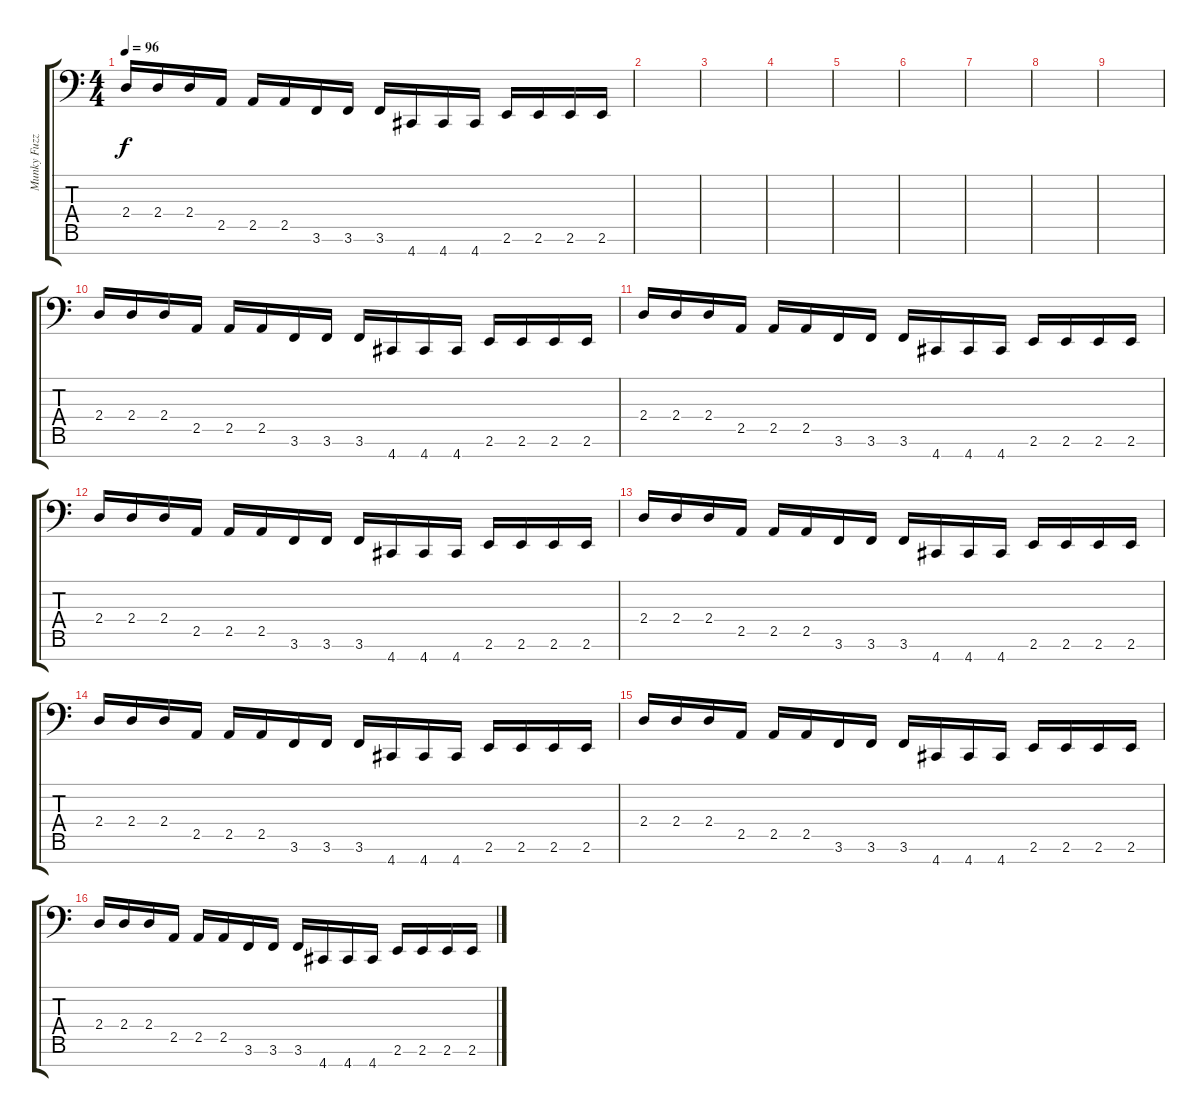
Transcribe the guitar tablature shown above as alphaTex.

\track ("Munky Fuzz" "Munky Fuzz") {instrument baritonesax}
\staff {score tabs}
\tuning (D4 A3 F3 C3 G2 D2 A1) {hide}
\ts (4 4)
\tempo 96
\clef f4
\ks c
2.4.16{dy f} 2.4.16 2.4.16 2.5.16 2.5.16 2.5.16 3.6.16 3.6.16 3.6.16 4.7.16 4.7.16 4.7.16 2.6.16 2.6.16 2.6.16 2.6.16 |
|
|
|
|
|
|
|
|
2.4.16 2.4.16 2.4.16 2.5.16 2.5.16 2.5.16 3.6.16 3.6.16 3.6.16 4.7.16 4.7.16 4.7.16 2.6.16 2.6.16 2.6.16 2.6.16 |
2.4.16 2.4.16 2.4.16 2.5.16 2.5.16 2.5.16 3.6.16 3.6.16 3.6.16 4.7.16 4.7.16 4.7.16 2.6.16 2.6.16 2.6.16 2.6.16 |
2.4.16 2.4.16 2.4.16 2.5.16 2.5.16 2.5.16 3.6.16 3.6.16 3.6.16 4.7.16 4.7.16 4.7.16 2.6.16 2.6.16 2.6.16 2.6.16 |
2.4.16 2.4.16 2.4.16 2.5.16 2.5.16 2.5.16 3.6.16 3.6.16 3.6.16 4.7.16 4.7.16 4.7.16 2.6.16 2.6.16 2.6.16 2.6.16 |
2.4.16 2.4.16 2.4.16 2.5.16 2.5.16 2.5.16 3.6.16 3.6.16 3.6.16 4.7.16 4.7.16 4.7.16 2.6.16 2.6.16 2.6.16 2.6.16 |
2.4.16 2.4.16 2.4.16 2.5.16 2.5.16 2.5.16 3.6.16 3.6.16 3.6.16 4.7.16 4.7.16 4.7.16 2.6.16 2.6.16 2.6.16 2.6.16 |
2.4.16 2.4.16 2.4.16 2.5.16 2.5.16 2.5.16 3.6.16 3.6.16 3.6.16 4.7.16 4.7.16 4.7.16 2.6.16 2.6.16 2.6.16 2.6.16
